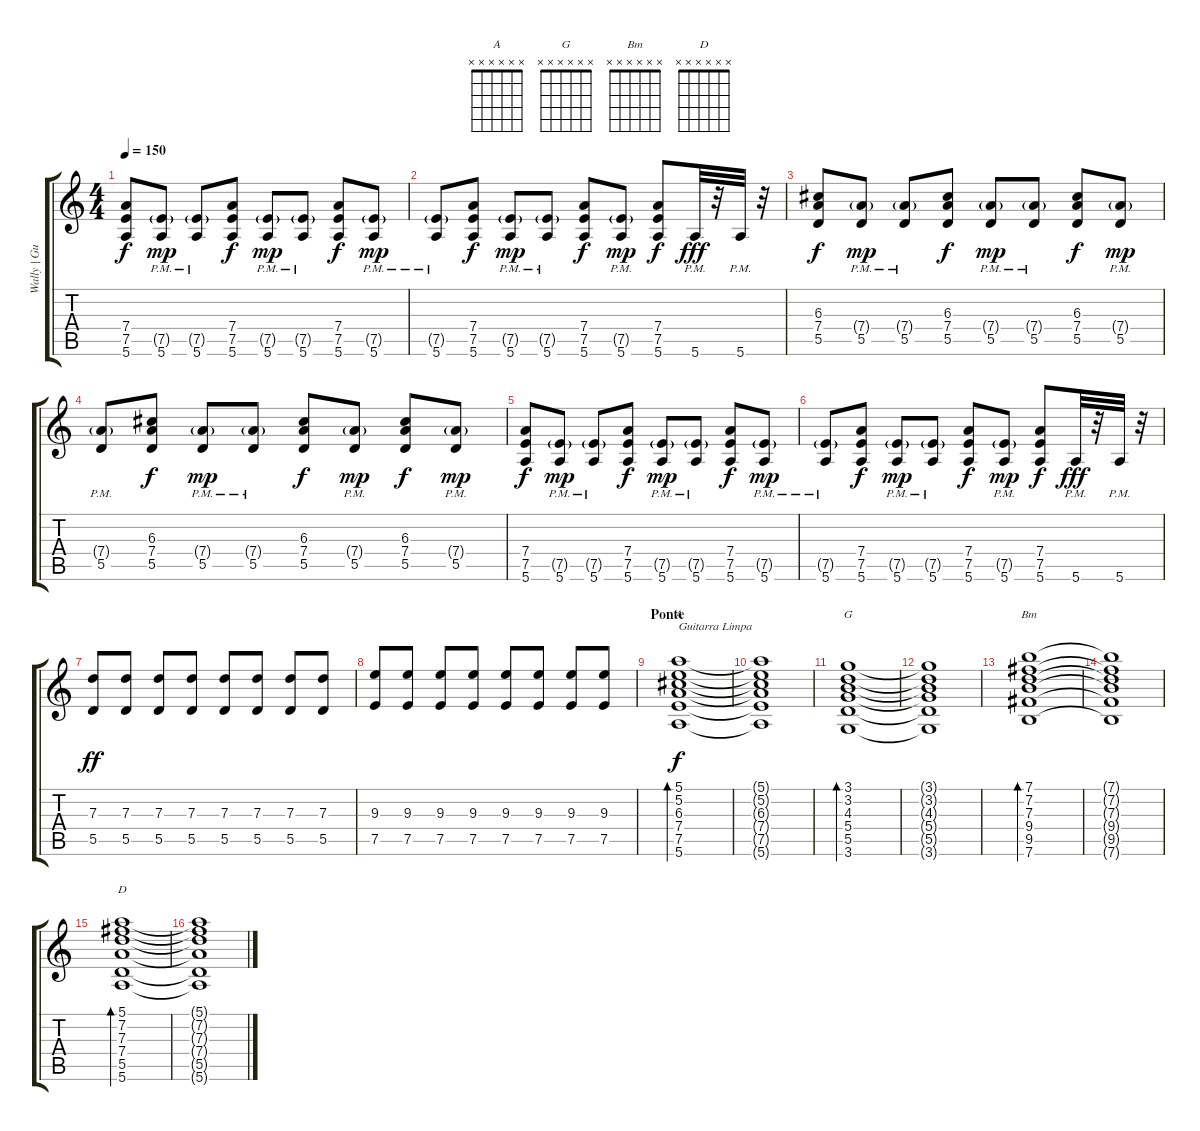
\track ("Wally | Guitarra" "Wally | Gu") {instrument overdrivenguitar}
\staff {score tabs}
\tuning (E4 B3 G3 D3 A2 E2) {hide}
\chord ("A" x x x x x x)
\chord ("G" x x x x x x)
\chord ("Bm" x x x x x x)
\chord ("D" x x x x x x)
\ts (4 4)
\tempo 150
\clef g2
\ks c
(7.4 7.5 5.6).8{dy f volume 10} (7.5{g pm} 5.6{pm}).8{dy mp} (7.5{g pm} 5.6{pm}).8 (7.4 7.5 5.6).8{dy f} (7.5{g pm} 5.6{pm}).8{dy mp} (7.5{g pm} 5.6{pm}).8 (7.4 7.5 5.6).8{dy f} (7.5{g pm} 5.6{pm}).8{dy mp} |
(7.5{g pm} 5.6{pm}).8 (7.4 7.5 5.6).8{dy f} (7.5{g pm} 5.6{pm}).8{dy mp} (7.5{g pm} 5.6{pm}).8 (7.4 7.5 5.6).8{dy f} (7.5{g pm} 5.6{pm}).8{dy mp} (7.4 7.5 5.6).8{dy f} 5.6{pm}.32{dy fff} r.32 5.6{pm}.32 r.32 |
(6.3 7.4 5.5).8{dy f} (7.4{g pm} 5.5{pm}).8{dy mp} (7.4{g pm} 5.5{pm}).8 (6.3 7.4 5.5).8{dy f} (7.4{g pm} 5.5{pm}).8{dy mp} (7.4{g pm} 5.5{pm}).8 (6.3 7.4 5.5).8{dy f} (7.4{g pm} 5.5{pm}).8{dy mp} |
(7.4{g pm} 5.5{pm}).8 (6.3 7.4 5.5).8{dy f} (7.4{g pm} 5.5{pm}).8{dy mp} (7.4{g pm} 5.5{pm}).8 (6.3 7.4 5.5).8{dy f} (7.4{g pm} 5.5{pm}).8{dy mp} (6.3 7.4 5.5).8{dy f} (7.4{g pm} 5.5{pm}).8{dy mp} |
(7.4 7.5 5.6).8{dy f} (7.5{g pm} 5.6{pm}).8{dy mp} (7.5{g pm} 5.6{pm}).8 (7.4 7.5 5.6).8{dy f} (7.5{g pm} 5.6{pm}).8{dy mp} (7.5{g pm} 5.6{pm}).8 (7.4 7.5 5.6).8{dy f} (7.5{g pm} 5.6{pm}).8{dy mp} |
(7.5{g pm} 5.6{pm}).8 (7.4 7.5 5.6).8{dy f} (7.5{g pm} 5.6{pm}).8{dy mp} (7.5{g pm} 5.6{pm}).8 (7.4 7.5 5.6).8{dy f} (7.5{g pm} 5.6{pm}).8{dy mp} (7.4 7.5 5.6).8{dy f} 5.6{pm}.32{dy fff} r.32 5.6{pm}.32 r.32 |
(7.3 5.5).8{dy ff volume 15 instrument overdrivenguitar} (7.3 5.5).8 (7.3 5.5).8 (7.3 5.5).8 (7.3 5.5).8 (7.3 5.5).8 (7.3 5.5).8 (7.3 5.5).8 |
(9.3 7.5).8 (9.3 7.5).8 (9.3 7.5).8 (9.3 7.5).8 (9.3 7.5).8 (9.3 7.5).8 (9.3 7.5).8 (9.3 7.5).8 |
\section ("" "Ponte")
(5.1 5.2 6.3 7.4 7.5 5.6).1{bd 240 ch "A" txt "Guitarra Limpa" dy f volume 13 instrument electricguitarmuted} |
(5.1{t} 5.2{t} 6.3{t} 7.4{t} 7.5{t} 5.6{t}).1 |
(3.1 3.2 4.3 5.4 5.5 3.6).1{bd 240 ch "G"} |
(3.1{t} 3.2{t} 4.3{t} 5.4{t} 5.5{t} 3.6{t}).1 |
(7.1 7.2 7.3 9.4 9.5 7.6).1{bd 240 ch "Bm"} |
(7.1{t} 7.2{t} 7.3{t} 9.4{t} 9.5{t} 7.6{t}).1 |
(5.1 7.2 7.3 7.4 5.5 5.6).1{bd 240 ch "D"} |
(5.1{t} 7.2{t} 7.3{t} 7.4{t} 5.5{t} 5.6{t}).1
